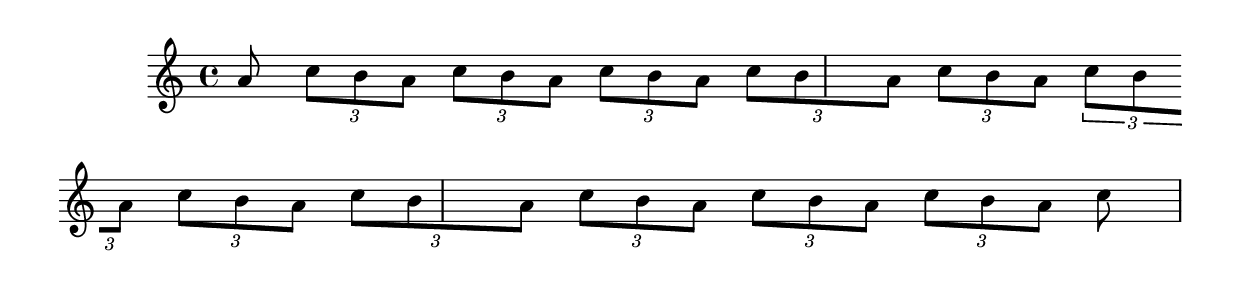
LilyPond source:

%% DO NOT EDIT this file manually; it is automatically
%% generated from LSR http://lsr.dsi.unimi.it
%% Make any changes in LSR itself, or in Documentation/snippets/new/ ,
%% and then run scripts/auxiliar/makelsr.py
%%
%% This file is in the public domain.
\version "2.14.0"

\header {
  lsrtags = "rhythms"

%% Translation of GIT committish: 6977ddc9a3b63ea810eaecb864269c7d847ccf98
 doctitlees = "Permitir saltos de línea dentro de grupos especiales con barra"
 texidoces = "
Este ejemplo artificial muestra cómo se pueden permitir tanto los
saltos de línea manuales como los automáticos dentro de un grupo de
valoración especial unido por una barra.  Observe que estos grupos
sincopados se deben barrar manualmente.

"


%% Translation of GIT committish: 0a868be38a775ecb1ef935b079000cebbc64de40
  texidocde = "
Dieses künstliche Beispiel zeigt, wie sowohl automatische als auch
manuelle Zeilenumbrüche innerhalb einer N-tole mit Balken erlaubt
werden können.  Diese unregelmäßige Bebalkung muss allerdings manuell
gesetzt werden.

"
  doctitlede = "Zeilenumbrüche bei N-tolen mit Balken erlauben"



%% Translation of GIT committish: 4da4307e396243a5a3bc33a0c2753acac92cb685
  texidocfr = "
Cet exemple peu académique démontre comment il est possible d'insérer un saut
de ligne dans un nolet portant une ligature.  Ces ligatures doivent toutefois
être explicites.

"
  doctitlefr = "Saut de ligne au milieu d'un nolet avec ligature"

  texidoc = "
This artificial example shows how both manual and automatic line breaks
may be permitted to within a beamed tuplet. Note that such off-beat
tuplets have to be beamed manually.

"
  doctitle = "Permitting line breaks within beamed tuplets"
} % begin verbatim

\layout {
  \context {
    \Voice
    % Permit line breaks within tuplets
    \remove "Forbid_line_break_engraver"
    % Allow beams to be broken at line breaks
    \override Beam #'breakable = ##t
  }
}
\relative c'' {
  a8
  \repeat unfold 5 { \times 2/3 { c[ b a] } }
  % Insert a manual line break within a tuplet
  \times 2/3 { c[ b \bar "" \break a] }
  \repeat unfold 5 { \times 2/3 { c[ b a] } }
  c8
}

